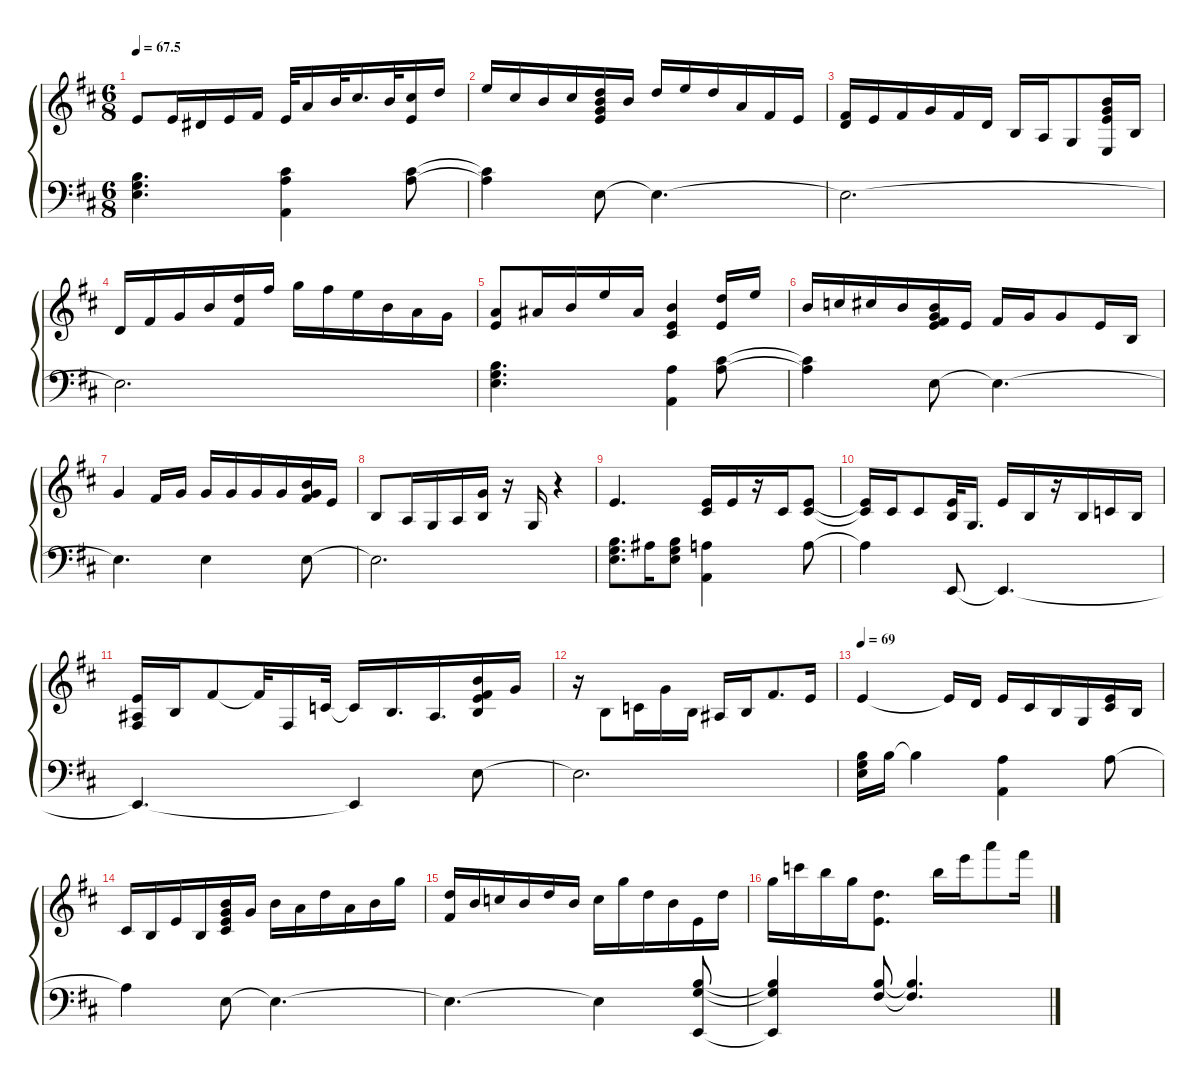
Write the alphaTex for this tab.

\defaultSystemsLayout 4
\hideDynamics
\bracketExtendMode groupsimilarinstruments
\singleTrackTrackNamePolicy hidden
\multiTrackTrackNamePolicy hidden
\firstSystemTrackNameMode fullname
\firstSystemTrackNameOrientation horizontal
\otherSystemsTrackNameOrientation horizontal
\track ("Electric Piano" "el.pno.") {defaultSystemsLayout 8 instrument electricpiano1}
\staff {score}
\tuning (E4 B3 G3 D3 A2 E2)
\ts (6 8)
\tempo
67.5
\accidentals auto
\clef g2
\ottava regular
\simile none
\ks bminor
0.1{acc forcenatural}.8{dy f beam Up} 0.1{acc forcenatural}.16{dy mf beam Up} 4.2{acc #}.16{dy f beam Up} 5.2{acc forcenatural}.16{dy p beam Up} 7.2{acc #}.16{dy ff beam Up} 0.1{acc forcenatural}.32{dy f beam Up} 19.4{acc forcenatural}.16{beam Up} 16.3{acc forcenatural}.32{beam Up} 14.2{acc #}.16{d beam Up} 16.3{acc forcenatural}.32{beam Up} (14.2{acc #} 0.1{acc forcenatural}).16{dy mp beam Up} 15.2{acc forcenatural}.16{beam Up} |
17.2{acc forcenatural}.16{beam Up} 14.2{acc #}.16{beam Up} 16.3{acc forcenatural}.16{beam Up} 14.2{acc #}.16{dy mf beam Up} (16.3{acc forcenatural} 15.2{acc forcenatural} 0.1{acc forcenatural} 17.4{acc forcenatural}).16{beam Up} 16.3{acc forcenatural}.16{dy f beam Up} 15.2{acc forcenatural}.16{beam Up} 17.2{acc forcenatural}.16{beam Up} 15.2{acc forcenatural}.16{dy mf beam Up} 14.3{acc forcenatural}.16{dy f beam Up} 21.5{acc #}.16{dy mf beam Up} 0.1{acc forcenatural}.16{beam Up} |
(7.3{acc forcenatural} 7.2{acc #}).16{beam Up} 0.1{acc forcenatural}.16{dy f beam Up} 7.2{acc #}.16{dy fff beam Up} 3.1{acc forcenatural}.16{dy ff beam Up} 2.1{acc #}.16{beam Up} 3.2{acc forcenatural}.16{dy f beam Up} 4.3{acc forcenatural}.16{beam Up} 2.3{acc forcenatural}.16{beam Up} 0.3{acc forcenatural}.8{beam Up} (12.3{acc forcenatural} 12.2{acc forcenatural} 0.1{acc forcenatural} 12.6{acc forcenatural}).16{dy mf beam Up} 9.4{acc forcenatural}.16{beam Up} |
12.4{acc forcenatural}.16{beam Up} 16.4{acc #}.16{beam Up} 12.3{acc forcenatural}.16{beam Up} 12.2{acc forcenatural}.16{dy f beam Up} (15.2{acc forcenatural} 16.4{acc #}).16{beam Up} 19.2{acc #}.16{beam Up} 20.2{acc forcenatural}.16{beam Down} 19.2{acc #}.16{beam Down} 17.2{acc forcenatural}.16{beam Down} 16.3{acc forcenatural}.16{beam Down} 14.3{acc forcenatural}.16{beam Down} 12.3{acc forcenatural}.16{beam Down} |
(10.2{acc forcenatural} 0.1{acc forcenatural}).8{dy ff beam Up} 11.2{acc #}.16{dy f beam Up} 12.2{acc forcenatural}.16{beam Up} 17.2{acc forcenatural}.16{beam Up} 11.2{acc #}.16{beam Up} (16.3{acc forcenatural} 16.5{acc #} 0.1{acc forcenatural}).4{beam Up} (19.3{acc forcenatural} 0.1{acc forcenatural}).16{dy fff beam Up} 17.2{acc forcenatural}.16{dy mf beam Up} |
16.3{acc forcenatural}.16{beam Up} 13.2{acc forcenatural}.16{beam Up} 14.2{acc #}.16{beam Up} 12.2{acc forcenatural}.16{beam Up} (12.3{acc forcenatural} 0.1{acc forcenatural} 16.4{acc #} 12.2{acc forcenatural}).16{dy f beam Up} 0.1{acc forcenatural}.16{beam Up} 16.4{acc #}.16{beam Up} 12.3{acc forcenatural}.16{beam Up} 12.3{acc forcenatural}.8{beam Up} 0.1{acc forcenatural}.16{beam Up} 0.2{acc forcenatural}.16{beam Up} |
12.3{acc forcenatural}.4{beam Up} 16.4{acc #}.16{beam Up} 12.3{acc forcenatural}.16{beam Up} 12.3{acc forcenatural}.16{beam Up} 12.3{acc forcenatural}.16{beam Up} 12.3{acc forcenatural}.16{beam Up} 12.3{acc forcenatural}.16{beam Up} (8.2{acc forcenatural} 11.3{acc #} 7.1{acc forcenatural}).16{beam Up} 5.2{acc forcenatural}.16{beam Up} |
9.4{acc forcenatural}.8{beam Up} 7.4{acc forcenatural}.16{beam Up} 5.4{acc forcenatural}.16{beam Up} 7.4{acc forcenatural}.16{beam Up} (12.3{acc forcenatural} 9.4{acc forcenatural}).16{beam Up} r.16{beam Up} 10.5{acc forcenatural}.16{beam Up} r.4{beam Up} |
9.3{acc forcenatural}.4{d beam Up} (0.1{acc forcenatural} 6.3{acc #}).16{beam Up} 0.1{acc forcenatural}.16{beam Up} r.16{beam Up} 6.3{acc #}.16{dy fff beam Up} (6.3{acc #} 0.1{acc forcenatural}).8{dy mf beam Up} |
(6.3{t acc #} 0.1{t acc forcenatural}).16{beam Up} 6.3{acc #}.16{dy ff beam Up} 2.2{acc #}.8{dy f beam Up} (0.1{acc forcenatural} 0.2{acc forcenatural}).32{beam Up} 0.3{acc forcenatural}.16{d dy mf beam Up} 0.1{acc forcenatural}.16{dy fff beam Up} 0.2{acc forcenatural}.16{dy mf beam Up} r.16{beam Up} 0.2{acc forcenatural}.16{beam Up} 1.2{acc forcenatural}.16{beam Up} 0.2{acc forcenatural}.16{beam Up} |
(0.1{acc forcenatural} 3.3{acc #} 4.4{acc #}).16{dy f beam Up} 0.2{acc forcenatural}.16{beam Up} 7.2{acc #}.8{beam Up} 7.2{t acc #}.32{beam Up} 4.4{acc #}.16{beam Up} 1.2{acc forcenatural}.32{beam Up} 1.2{t acc forcenatural}.16{beam Up} 0.2{acc forcenatural}.16{d beam Up} 3.3{acc #}.16{d beam Up} (16.4{acc #} 0.1{acc forcenatural} 12.2{acc forcenatural} 14.5{acc forcenatural}).16{beam Up} 12.3{acc forcenatural}.16{beam Up} |
r.16{beam Down} 0.2{acc forcenatural}.8{beam Up} 1.2{acc forcenatural}.16{beam Up} 12.3{acc forcenatural}.16{beam Up} 9.4{acc forcenatural}.16{beam Up} 8.4{acc #}.16{beam Up} 9.4{acc forcenatural}.16{beam Up} 11.3{acc #}.8{d beam Up} 0.1{acc forcenatural}.16{beam Up} |
\tempo 69
0.1{acc forcenatural}.4{beam Up} 0.1{t acc forcenatural}.16{beam Up} 3.2{acc forcenatural}.16{beam Up} 0.1{acc forcenatural}.16{dy mf beam Up} 6.3{acc #}.16{dy ff beam Up} 4.3{acc forcenatural}.16{dy mf beam Up} 5.4{acc forcenatural}.16{beam Up} (2.2{acc #} 0.1{acc forcenatural}).16{dy mp beam Up} 4.3{acc forcenatural}.16{beam Up} |
2.2{acc #}.16{beam Up} 0.2{acc forcenatural}.16{beam Up} 0.1{acc forcenatural}.16{dy fff beam Up} 0.2{acc forcenatural}.16{beam Up} (11.4{acc #} 12.3{acc forcenatural} 12.2{acc forcenatural} 0.1{acc forcenatural}).16{dy f beam Up} 12.3{acc forcenatural}.16{dy mf beam Up} 12.2{acc forcenatural}.16{dy f beam Down} 10.2{acc forcenatural}.16{beam Down} 15.2{acc forcenatural}.16{beam Down} 14.3{acc forcenatural}.16{beam Down} 16.3{acc forcenatural}.16{beam Down} 20.2{acc forcenatural}.16{beam Down} |
(15.2{acc forcenatural} 16.4{acc #}).16{beam Up} 16.3{acc forcenatural}.16{dy mf beam Up} 17.3{acc forcenatural}.16{dy f beam Up} 16.3{acc forcenatural}.16{beam Up} 15.2{acc forcenatural}.16{beam Up} 16.3{acc forcenatural}.16{beam Up} 17.3{acc forcenatural}.16{dy ff beam Down} 20.2{acc forcenatural}.16{dy f beam Down} 15.2{acc forcenatural}.16{beam Down} 7.1{acc forcenatural}.16{dy ff beam Down} 0.1{acc forcenatural}.16{dy f beam Down} 15.2{acc forcenatural}.16{beam Down} |
20.2{acc forcenatural}.16{beam Down} 25.2{acc forcenatural}.16{beam Down} 24.2{acc forcenatural}.16{beam Down} 20.2{acc forcenatural}.16{beam Down} (19.3{acc forcenatural} 0.1{acc forcenatural}).8{d beam Down} 24.2{acc forcenatural}.16{beam Down} 29.2{acc forcenatural}.16{beam Down} 34.2{acc forcenatural}.8{beam Down} 31.2{acc #}.16{beam Down}
\staff {score}
\tuning (G2 D2 A1 E1 B0)
\clef f4
\ottava regular
\simile none
\ks bminor
(19.3{acc forcenatural} 17.2{acc forcenatural} 16.1{acc forcenatural}).4{d dy mf beam Down} (12.3{acc forcenatural} 19.2{acc forcenatural} 18.1{acc #}).4{beam Down} (19.2{acc forcenatural} 18.1{acc #}).8{dy mp beam Down} |
(19.2{t acc forcenatural} 18.1{t acc #}).4{beam Down} 19.3{acc forcenatural}.8{beam Down} 19.3{t acc forcenatural}.4{d beam Down} |
19.3{t acc forcenatural}.2{d beam Down} |
19.3{t acc forcenatural}.2{d beam Down} |
(16.1{acc forcenatural} 17.2{acc forcenatural} 19.3{acc forcenatural}).4{d dy mf beam Down} (12.3{acc forcenatural} 14.1{acc forcenatural}).4{beam Down} (19.2{acc forcenatural} 18.1{acc #}).8{beam Down} |
(19.2{t acc forcenatural} 18.1{t acc #}).4{beam Down} 14.2{acc forcenatural}.8{dy f beam Down} 14.2{t acc forcenatural}.4{d beam Down} |
14.2{t acc forcenatural}.4{d beam Down} 14.2{acc forcenatural}.4{beam Down} 14.2{acc forcenatural}.8{beam Down} |
14.2{t acc forcenatural}.2{d beam Down} |
(16.1{acc forcenatural} 24.4{acc forcenatural} 17.2{acc forcenatural}).8{d beam Down} 20.2{acc #}.16{beam Down} (24.4{acc forcenatural} 17.2{acc forcenatural} 16.1{acc forcenatural}).8{dy mf beam Down} (14.1{acc forcenatural} 12.3{acc forcenatural}).4{beam Down} 14.1{acc forcenatural}.8{beam Down} |
14.1{t acc forcenatural}.4{beam Down} 17.5{acc forcenatural}.8{beam Up} 17.5{t acc forcenatural}.4{d beam Up} |
17.5{t acc forcenatural}.4{d dy f beam Up} 17.5{t acc forcenatural}.4{dy ff beam Up} 14.2{acc forcenatural}.8{dy f beam Down} |
14.2{t acc forcenatural}.2{d beam Down} |
(16.1{acc forcenatural} 19.3{acc forcenatural} 17.2{acc forcenatural}).16{beam Down} 16.1{acc forcenatural}.16{dy mf beam Down} 16.1{t acc forcenatural}.4{dy f beam Down} (17.4{acc forcenatural} 19.2{acc forcenatural}).4{dy mf beam Down} 19.2{acc forcenatural}.8{dy mp beam Down} |
19.2{t acc forcenatural}.4{beam Down} 9.1{acc forcenatural}.8{beam Down} 9.1{t acc forcenatural}.4{d beam Down} |
9.1{t acc forcenatural}.4{d beam Down} 9.1{t acc forcenatural}.4{beam Down} (16.1{acc forcenatural} 17.2{acc forcenatural} 17.5{acc forcenatural}).8{dy mf beam Up} |
(16.1{t acc forcenatural} 17.2{t acc forcenatural} 17.5{t acc forcenatural}).4{beam Up} (16.1{acc forcenatural} 16.2{acc #}).8{dy f beam Up} (16.1{t acc forcenatural} 16.2{t acc #}).4{d beam Up}
